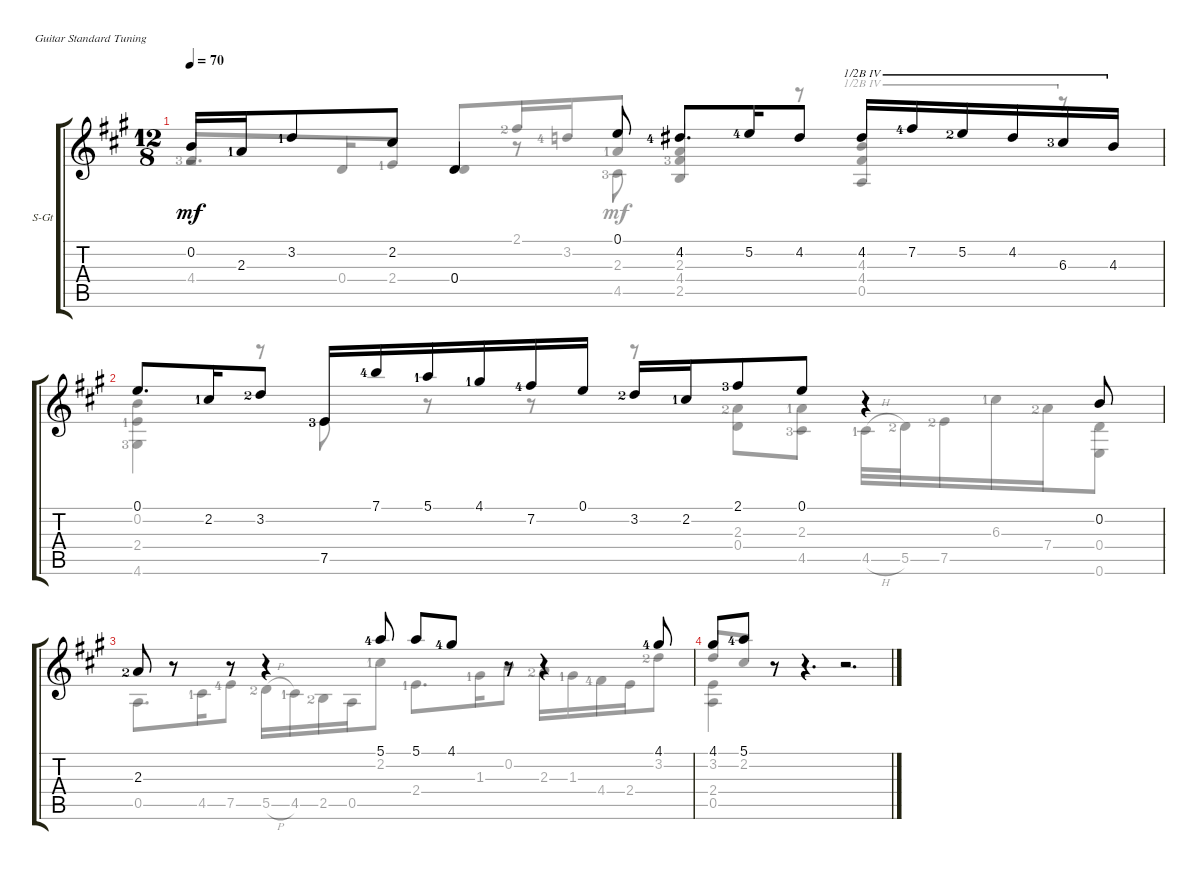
\defaultSystemsLayout 4
\bracketExtendMode groupsimilarinstruments
\firstSystemTrackNameOrientation horizontal
\otherSystemsTrackNameOrientation horizontal
\track ("Steel Guitar" "S-Gt") {instrument acousticguitarsteel}
\staff {score tabs}
\tuning (E4 B3 G3 D3 A2 E2)
\voice
\ts (12 8)
\tempo 70
\clef g2
\ks a
0.2.16{dy mf} 2.3{lf 2}.16 3.2{lf 2}.8 2.2.8 0.4.4 0.1.8 4.2{lf 5}.8{d} 5.2{lf 5}.16 4.2.8 4.2.16{barre (4 half)} 7.2{lf 5}.16{barre (4 half)} 5.2{lf 3}.16{barre (4 half)} 4.2.16{barre (4 half)} 6.3{lf 4}.16{barre (4 half)} 4.3.16{barre (4 half)} |
0.1.8{d} 2.2{lf 2}.16 3.2{lf 3}.8 7.5{lf 4}.16 7.1{lf 5}.16 5.1{lf 2}.16 4.1{lf 2}.16 7.2{lf 5}.16 0.1.16 3.2{lf 3}.16 2.2{lf 2}.16 2.1{lf 4}.8 0.1.8 r.4 0.2.8 |
2.3{lf 3}.8 r.8 r.8 r.4 5.1{lf 5}.8 5.1.8 4.1{lf 5}.8 r.8 r.4 4.1{lf 5}.8 |
4.1.8 5.1{lf 5}.8 r.8 r.4{d} r.2{d}
\voice
\clef g2
\ottava regular
\simile none
\ks a
4.4{lf 4}.8{d dy mf beam invert} 0.4.16 2.4{lf 2}.8 0.4.8{beam invert} 2.1{lf 3}.16 3.2{lf 5}.16 2.3{lf 2}.8 (2.3 4.4{lf 4} 2.5).4{beam invert} r.8{beam invert} (0.5 4.4 4.3).4{barre (4 half) beam invert} r.8{barre (4 half) beam invert} |
(0.2 2.4{lf 2} 4.6{lf 4}).4 r.8 7.5{lf 4}.8 r.8 r.8 r.8 (2.3{lf 3} 0.4).8 (2.3{lf 2} 4.5{lf 4}).8 4.5{h lf 2}.32 5.5{lf 3}.32 7.5{lf 3}.16 6.3{lf 2}.16 7.4{lf 3}.16 (0.6 0.4).8 |
0.5.8{d} 4.5{lf 2}.16 7.5{lf 5}.8 5.5{h lf 3}.16 4.5{lf 2}.16 2.5{lf 3}.16 0.5.16 2.2{lf 2}.8 2.4{lf 2}.8{d} 1.3{lf 2}.16 0.2.8 2.3{lf 3}.16 1.3{lf 2}.16 4.4{lf 5}.16 2.4.16 3.2{lf 3}.8 |
3.2.8{beam invert} 2.2.8
\voice
\clef g2
\ottava regular
\simile none
\ks a
r.2{dy mf} r.8 4.5{lf 4}.8 |
|
|
(2.4 0.5).4
